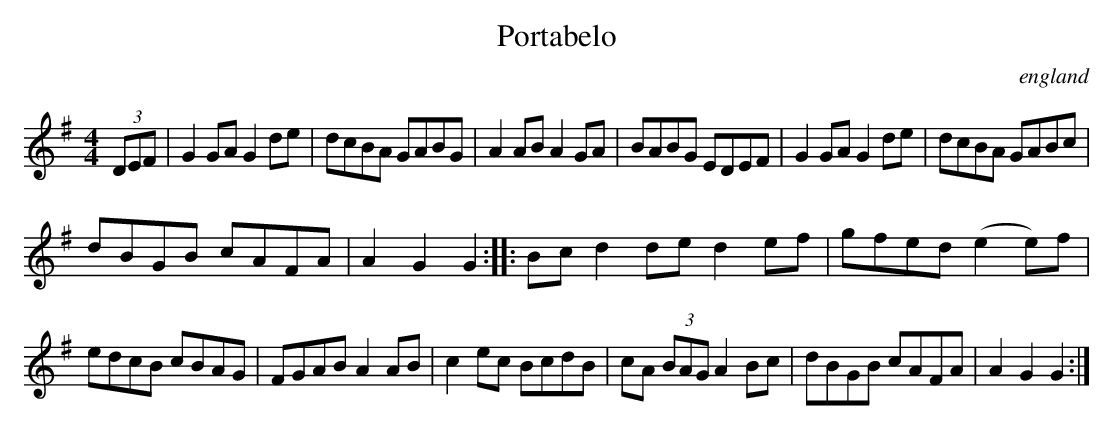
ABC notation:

X:1
T:Portabelo
O:england
M:4/4
K:G
(3DEF|\
G2GA G2de| dcBA GABG| A2AB A2GA| BABG EDEF| \
G2GA G2de| dcBA GABc|
dBGB cAFA| A2G2 G2:|\
|:Bc\
d2de d2ef| gfed (e2e)f|
edcB cBAG| FGAB A2AB|\
c2ec BcdB| cA (3BAG A2Bc| dBGB cAFA| A2G2 G2:|
